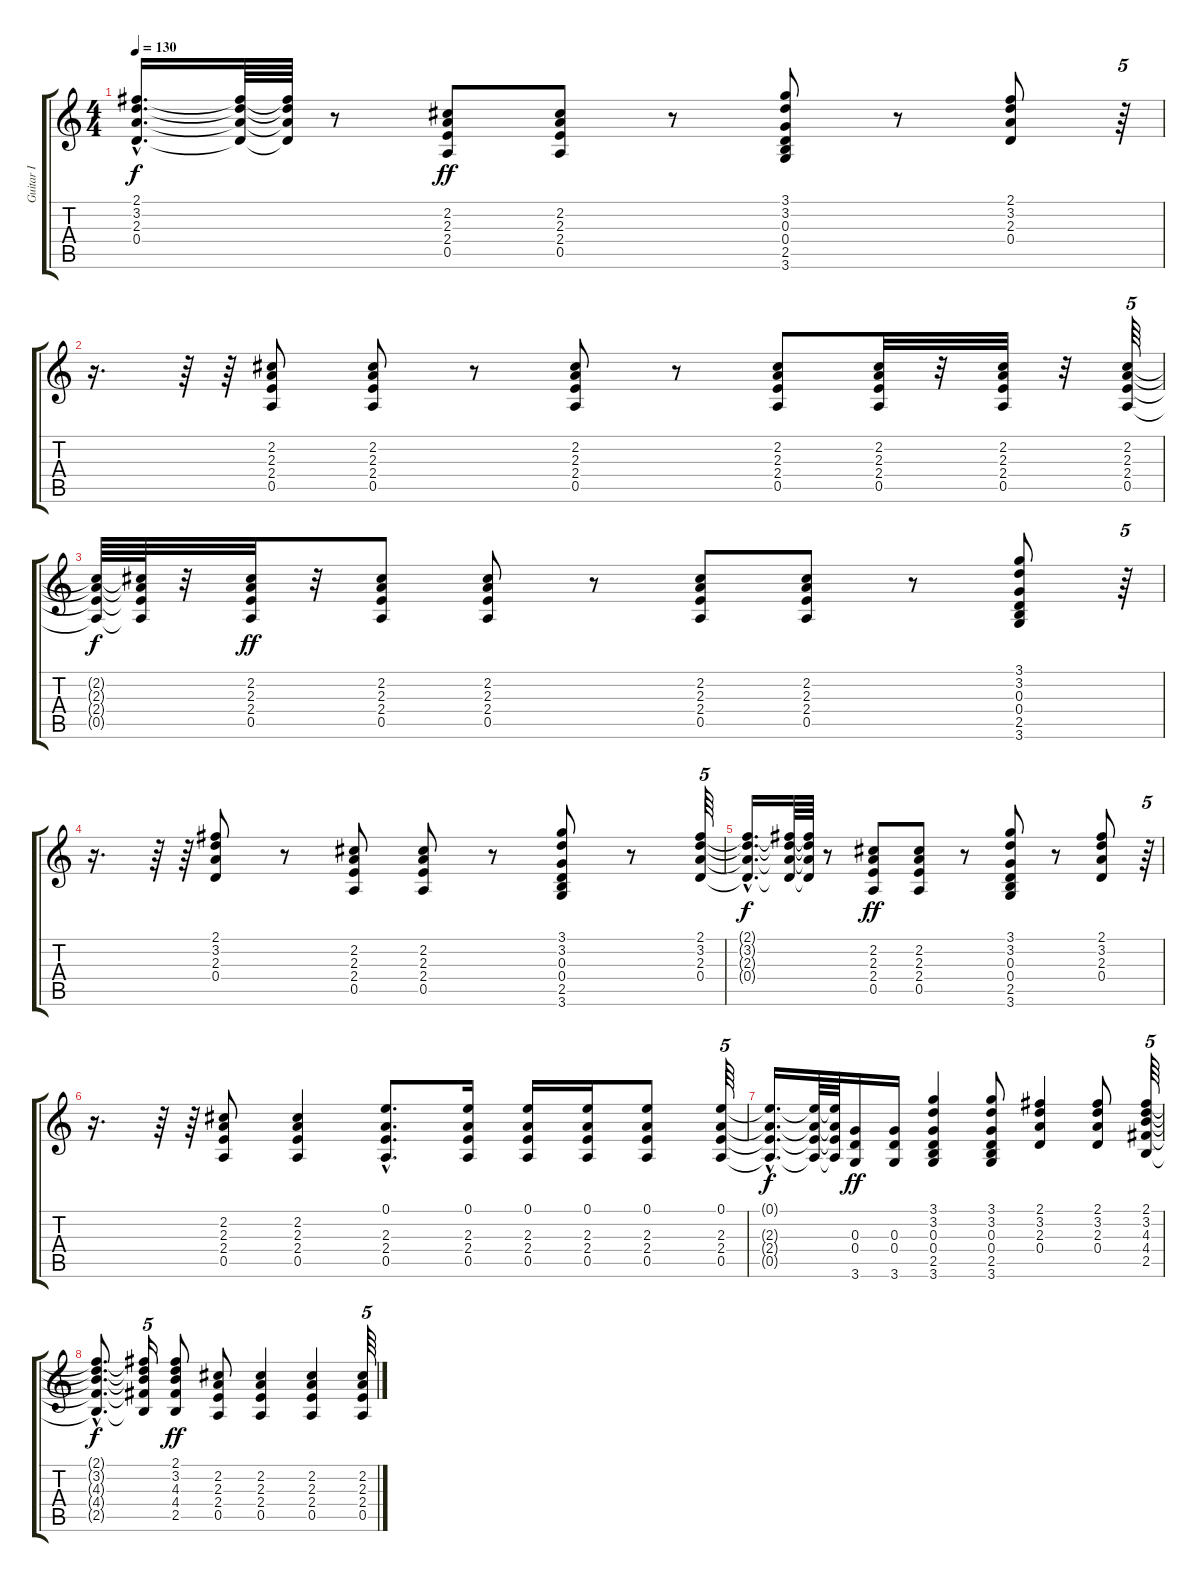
\track ("Guitar I" "Guitar I") {instrument acousticguitarsteel}
\staff {score tabs}
\tuning (E4 B3 G3 D3 A2 E2) {hide}
\ts (4 4)
\tempo 130
\clef g2
\ks c
(2.1{hac t} 3.2{hac t} 2.3{hac t} 0.4{hac t}).16{d dy f} (2.1{t} 3.2{t} 2.3{t} 0.4{t}).64 (2.1{t} 3.2{t} 2.3{t} 0.4{t}).64 r.8 (2.2 2.3 2.4 0.5).8{dy ff} (2.2 2.3 2.4 0.5).8 r.8 (3.1 3.2 0.3 0.4 2.5 3.6).8 r.8 (2.1 3.2 2.3 0.4).8 r.64{tu (5 4)} |
r.16{d} r.64 r.64 (2.2 2.3 2.4 0.5).8 (2.2 2.3 2.4 0.5).8 r.8 (2.2 2.3 2.4 0.5).8 r.8 (2.2 2.3 2.4 0.5).8 (2.2 2.3 2.4 0.5).32 r.32 (2.2 2.3 2.4 0.5).32 r.32 (2.2 2.3 2.4 0.5).64{tu (5 4)} |
(2.2{t} 2.3{t} 2.4{t} 0.5{t}).64{dy f} (2.2{t} 2.3{t} 2.4{t} 0.5{t}).64 r.32 (2.2 2.3 2.4 0.5).32{dy ff} r.32 (2.2 2.3 2.4 0.5).8 (2.2 2.3 2.4 0.5).8 r.8 (2.2 2.3 2.4 0.5).8 (2.2 2.3 2.4 0.5).8 r.8 (3.1 3.2 0.3 0.4 2.5 3.6).8 r.64{tu (5 4)} |
r.16{d} r.64 r.64 (2.1 3.2 2.3 0.4).8 r.8 (2.2 2.3 2.4 0.5).8 (2.2 2.3 2.4 0.5).8 r.8 (3.1 3.2 0.3 0.4 2.5 3.6).8 r.8 (2.1 3.2 2.3 0.4).64{tu (5 4)} |
(2.1{hac t} 3.2{hac t} 2.3{hac t} 0.4{hac t}).16{d dy f} (2.1{t} 3.2{t} 2.3{t} 0.4{t}).64 (2.1{t} 3.2{t} 2.3{t} 0.4{t}).64 r.8 (2.2 2.3 2.4 0.5).8{dy ff} (2.2 2.3 2.4 0.5).8 r.8 (3.1 3.2 0.3 0.4 2.5 3.6).8 r.8 (2.1 3.2 2.3 0.4).8 r.64{tu (5 4)} |
r.16{d} r.64 r.64 (2.2 2.3 2.4 0.5).8 (2.2 2.3 2.4 0.5).4 (0.1{hac} 2.3{hac} 2.4{hac} 0.5{hac}).8{d} (0.1 2.3 2.4 0.5).16 (0.1 2.3 2.4 0.5).16 (0.1 2.3 2.4 0.5).16 (0.1 2.3 2.4 0.5).8 (0.1 2.3 2.4 0.5).64{tu (5 4)} |
(0.1{hac t} 2.3{hac t} 2.4{hac t} 0.5{hac t}).16{d dy f} (0.1{t} 2.3{t} 2.4{t} 0.5{t}).64 (0.1{t} 2.3{t} 2.4{t} 0.5{t}).64 (0.3 0.4 3.6).16{dy ff} (0.3 0.4 3.6).16 (3.1 3.2 0.3 0.4 2.5 3.6).4 (3.1 3.2 0.3 0.4 2.5 3.6).8 (2.1 3.2 2.3 0.4).4 (2.1 3.2 2.3 0.4).8 (2.1 3.2 4.3 4.4 2.5).64{tu (5 4)} |
(2.1{hac t} 3.2{hac t} 4.3{hac t} 4.4{hac t} 2.5{hac t}).8{d dy f} (2.1{t} 3.2{t} 4.3{t} 4.4{t} 2.5{t}).16{tu (5 4)} (2.1 3.2 4.3 4.4 2.5).8{dy ff} (2.2 2.3 2.4 0.5).8 (2.2 2.3 2.4 0.5).4 (2.2 2.3 2.4 0.5).4 (2.2 2.3 2.4 0.5).64{tu (5 4)}
